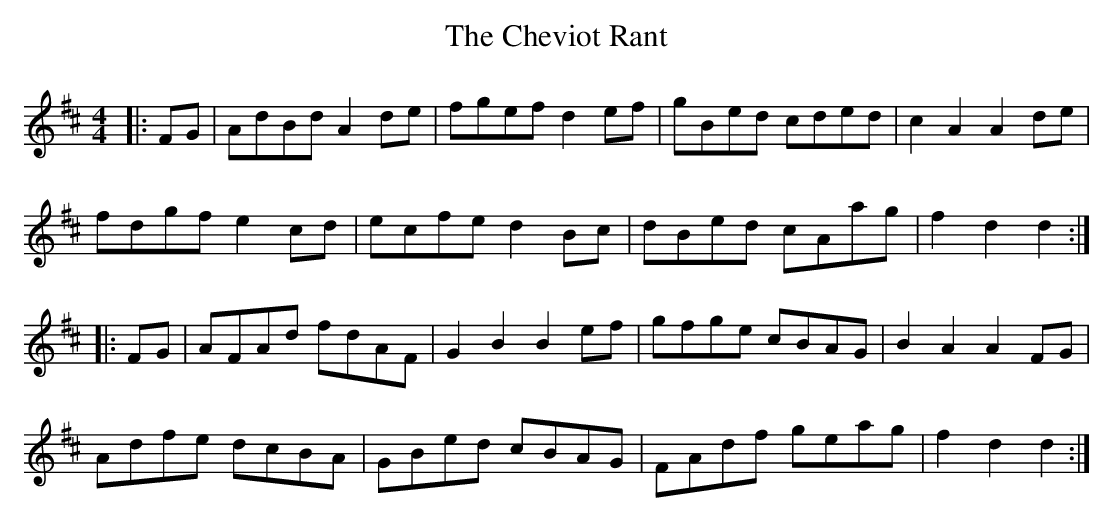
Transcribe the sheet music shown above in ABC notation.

X:1
T:The Cheviot Rant
M:4/4
L:1/8
K:Dmaj
|: FG | AdBd A2de | fgef d2ef | gBed cded | c2A2 A2de |
fdgf e2cd | ecfe d2Bc | dBed cAag | f2d2 d2 ::
FG | AFAd fdAF | G2B2 B2ef | gfge cBAG | B2A2 A2FG |
Adfe dcBA | GBed cBAG | FAdf geag | f2d2 d2 :|
